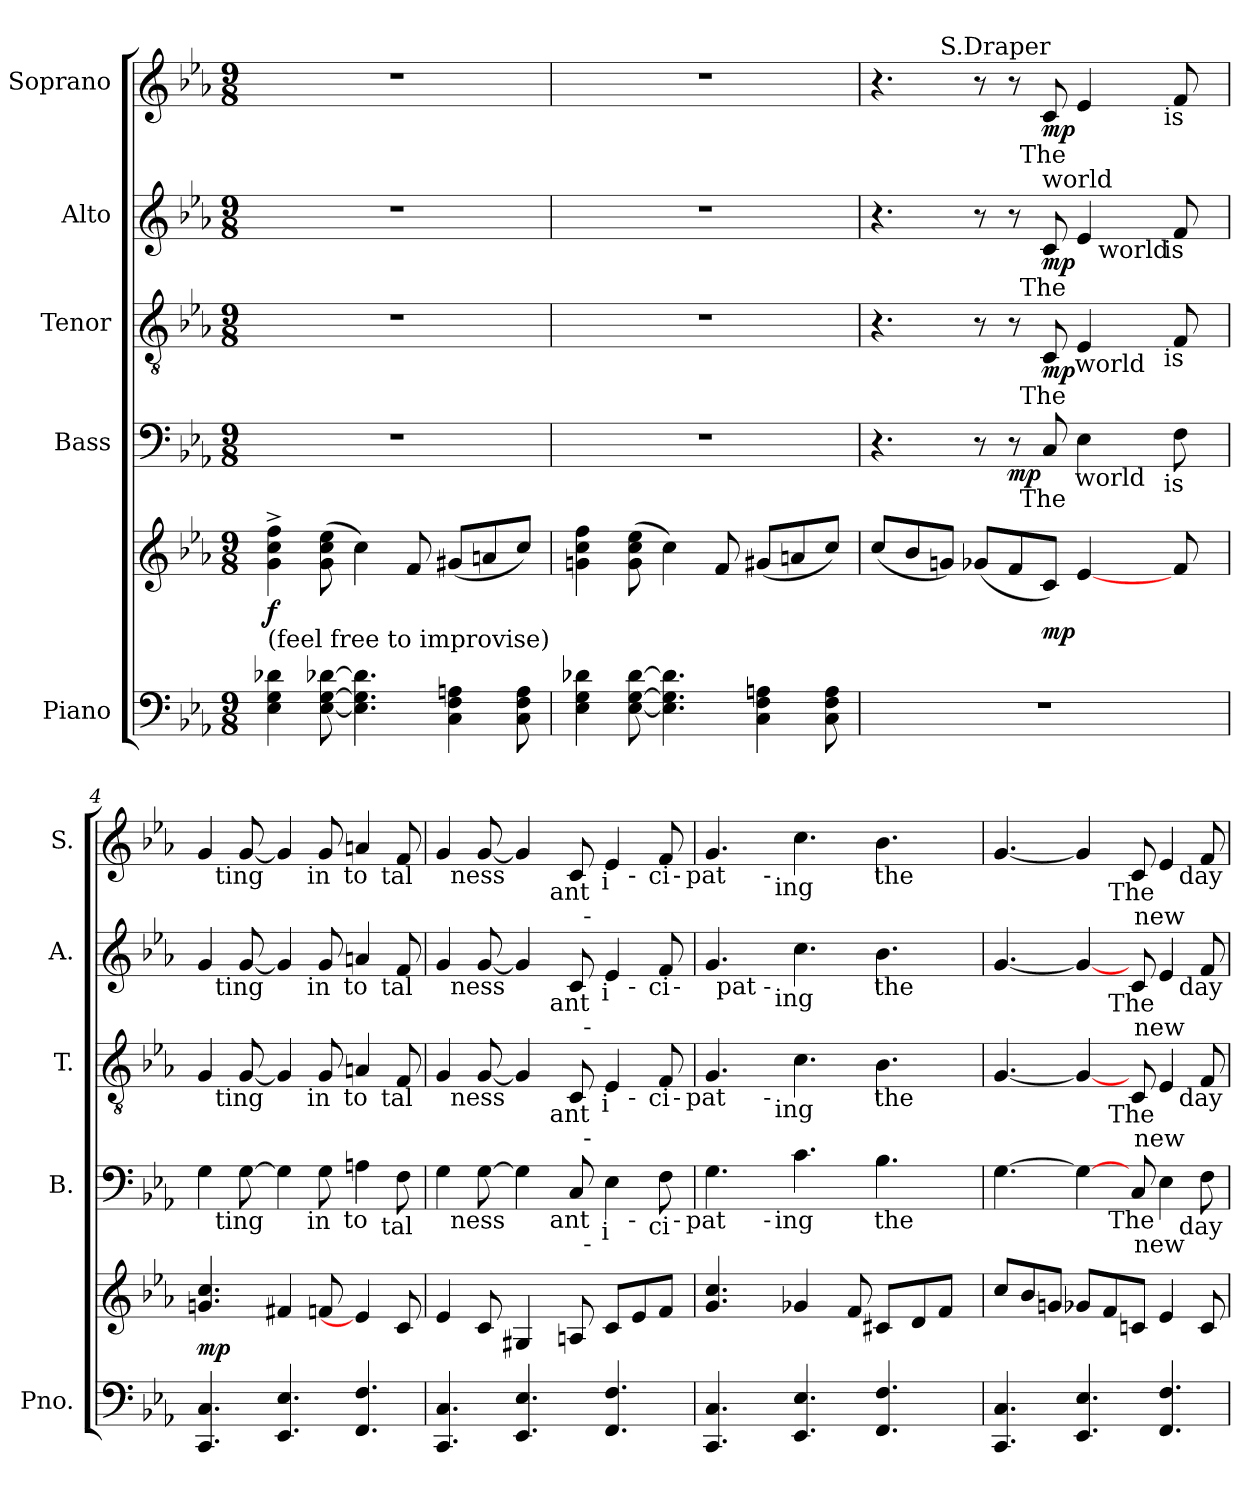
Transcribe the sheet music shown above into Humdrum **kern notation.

**kern	**kern	**dynam	**kern	**dynam	**kern	**dynam	**kern	**dynam	**kern	**dynam
*part5	*part5	*part5	*part4	*part4	*part3	*part3	*part2	*part2	*part1	*part1
*staff6	*staff5	*staff5/6	*staff4	*staff4	*staff3	*staff3	*staff2	*staff2	*staff1	*staff1
*I"Piano	*	*	*I"Bass	*	*I"Tenor	*	*I"Alto	*	*I"Soprano	*
*I'Pno.	*	*	*I'B.	*	*I'T.	*	*I'A.	*	*I'S.	*
!!LO:PB:g=z
*clefF4	*clefG2	*	*clefF4	*	*clefGv2	*	*clefG2	*	*clefG2	*
*	*	*	*	*	*ITrd7c12	*	*	*	*	*
*k[b-e-a-]	*k[b-e-a-]	*	*k[b-e-a-]	*	*k[b-e-a-]	*	*k[b-e-a-]	*	*k[b-e-a-]	*
*E-:	*E-:	*	*E-:	*	*E-:	*	*E-:	*	*E-:	*
*M9/8	*M9/8	*	*M9/8	*	*M9/8	*	*M9/8	*	*M9/8	*
*MM160	*MM160	*	*MM160	*	*MM160	*	*MM160	*	*MM160	*
=1	=1	=1	=1	=1	=1	=1	=1	=1	=1	=1
!LO:TX:a:t=(feel free to improvise)	!	!	!	!	!	!	!	!	!	!
!	!	!	!LO:N:vis=1	!	!LO:N:vis=1	!	!LO:N:vis=1	!	!LO:N:vis=1	!
4E-i\ 4Gi 4d-Xi	4gi\^ 4cci^ 4ffi^	f	8%9r	.	8%9r	.	8%9r	.	8%9r	.
[8E-i\ [8Gi [8d-Xi	(8gi\ 8cci 8ee-i	.	.	.	.	.	.	.	.	.
4.E-i\] 4.Gi] 4.d-i]	4cci\)	.	.	.	.	.	.	.	.	.
.	8fi/	.	.	.	.	.	.	.	.	.
4Ci\ 4Fi 4Ani	(8g#Xi/L	.	.	.	.	.	.	.	.	.
.	8ani/	.	.	.	.	.	.	.	.	.
8Ci\ 8Fi 8Ai	8cci/J)	.	.	.	.	.	.	.	.	.
=2	=2	=2	=2	=2	=2	=2	=2	=2	=2	=2
!	!	!	!LO:N:vis=1	!	!LO:N:vis=1	!	!LO:N:vis=1	!	!LO:N:vis=1	!
4E-i\ 4Gi 4d-Xi	4gni\ 4cci 4ffi	.	8%9r	.	8%9r	.	8%9r	.	8%9r	.
[8E-i\ [8Gi [8d-i	(8gi\ 8cci 8ee-i	.	.	.	.	.	.	.	.	.
4.E-i\] 4.Gi] 4.d-i]	4cci\)	.	.	.	.	.	.	.	.	.
.	8fi/	.	.	.	.	.	.	.	.	.
4Ci\ 4Fi 4Ani	(8g#Xi/L	.	.	.	.	.	.	.	.	.
.	8ani/	.	.	.	.	.	.	.	.	.
8Ci\ 8Fi 8Ai	8cci/J)	.	.	.	.	.	.	.	.	.
!!LO:LB:g=z
=3	=3	=3	=3	=3	=3	=3	=3	=3	=3	=3
!LO:N:vis=1	!	!	!	!	!	!	!	!	!	!
*	*	*	*^	*	*^	*	*^	*	*^	*
8%9r	(8cci/L	.	4.r	2ryy	.	4.r	2ryy	.	4.r	2ryy	.	4.r	4ryy	.
.	8b-i/	.	.	.	.	.	.	.	.	.	.	.	.	.
!	!	!	!	!	!	!	!	!	!	!	!	!	!LO:TX:a:t=S.Draper	!
.	8gni/J)	.	.	.	.	.	.	.	.	.	.	.	2..ryy	.
.	(8g-Xi/L	.	8r	.	.	8r	.	.	8r	.	.	8r	.	.
.	8fi/	.	8r	4ryy	mp	8r	4ryy	.	8r	4ryy	.	8r	.	.
!	!	!	!	!	!	!	!	!	!	!	!	!LO:TX:b:cj:t=The	!	!
!	!	!	!	!	!	!	!	!	!LO:TX:b:cj:t=The	!	!	!	!	!
!	!	!	!	!	!	!LO:TX:b:cj:t=The	!	!	!	!	!	!	!	!
!	!	!	!LO:TX:b:cj:t=The	!	!	!	!	!	!	!	!	!	!	!
.	8ci/J)	mp	8Ci/	.	.	8CCi/	.	mp	8ci/	.	mp	8ci/	.	mp
!	!	!	!	!	!	!	!	!	!	!	!	!LO:TX:b:cj:t=world	!	!
.	[4e-i/	.	4E-i\	32ryy	.	4EE-i/	32ryy	.	4e-i/	16ryy	.	4e-i/	.	.
.	.	.	.	64ryy	.	.	64ryy	.	.	.	.	.	.	.
.	.	.	.	128ryy	.	.	128ryy	.	.	.	.	.	.	.
.	.	.	.	512ryy	.	.	512ryy	.	.	.	.	.	.	.
!	!	!	!	!	!	!	!LO:TX:b:cj:t=world	!	!	!	!	!	!	!
!	!	!	!	!LO:TX:b:cj:t=world	!	!	!	!	!	!	!	!	!	!
.	.	.	.	4ryy	.	.	4ryy	.	.	.	.	.	.	.
.	.	.	.	.	.	.	.	.	.	64ryy	.	.	.	.
.	.	.	.	.	.	.	.	.	.	128ryy	.	.	.	.
.	.	.	.	.	.	.	.	.	.	512ryy	.	.	.	.
!	!	!	!	!	!	!	!	!	!	!LO:TX:b:cj:t=world	!	!	!	!
.	.	.	.	.	.	.	.	.	.	4ryy	.	.	.	.
!	!	!	!	!	!	!	!	!	!	!	!	!LO:TX:b:cj:t=is	!	!
!	!	!	!	!	!	!	!	!	!LO:TX:b:cj:t=is	!	!	!	!	!
!	!	!	!	!	!	!LO:TX:b:cj:t=is	!	!	!	!	!	!	!	!
!	!	!	!LO:TX:b:cj:t=is	!	!	!	!	!	!	!	!	!	!	!
.	8fi/	.	8Fi\	.	.	8FFi/	.	.	8fi/	.	.	8fi/	.	.
.	.	.	.	16ryy	.	.	16ryy	.	.	.	.	.	.	.
.	.	.	.	.	.	.	.	.	.	32ryy	.	.	.	.
.	.	.	.	256.ryy	.	.	256.ryy	.	.	256.ryy	.	.	.	.
=4	=4	=4	=4	=4	=4	=4	=4	=4	=4	=4	=4	=4	=4	=4
!	!	!	!	!	!	!	!	!	!	!	!	!LO:TX:b:cj:t=wai	!	!
!	!	!	!	!	!	!	!	!	!LO:TX:b:cj:t=wai	!	!	!	!	!
!	!	!	!	!	!	!LO:TX:b:cj:t=wai	!	!	!	!	!	!	!	!
!	!	!	!LO:TX:b:cj:t=wai	!	!	!	!	!	!	!	!	!	!	!
*	*	*	*v	*v	*	*	*	*	*v	*v	*	*v	*v	*
*	*	*	*	*	*v	*v	*	*	*	*	*
4.CCi/ 4.Ci	4.gni/ 4.cci	mp	4Gi\	.	4GGi/	.	4gi/	.	4gi/	.
!	!	!	!	!	!	!	!	!	!LO:TX:b:cj:t=ting	!
!	!	!	!	!	!	!	!LO:TX:b:cj:t=ting	!	!	!
!	!	!	!	!	!LO:TX:b:cj:t=ting	!	!	!	!	!
!	!	!	!LO:TX:b:cj:t=ting	!	!	!	!	!	!	!
.	.	.	[8Gi\	.	[8GGi/	.	[8gi/	.	[8gi/	.
4.EE-i/ 4.E-i	4f#Xi/	.	4Gi\]	.	4GGi/]	.	4gi/]	.	4gi/]	.
!	!	!	!	!	!	!	!	!	!LO:TX:b:cj:t=in	!
!	!	!	!	!	!	!	!LO:TX:b:cj:t=in	!	!	!
!	!	!	!	!	!LO:TX:b:cj:t=in	!	!	!	!	!
!	!	!	!LO:TX:b:cj:t=in	!	!	!	!	!	!	!
.	8fni/	.	8Gi\	.	8GGi/	.	8gi/	.	8gi/	.
!	!	!	!	!	!	!	!	!	!LO:TX:b:cj:t=to	!
!	!	!	!	!	!	!	!LO:TX:b:cj:t=to	!	!	!
!	!	!	!	!	!LO:TX:b:cj:t=to	!	!	!	!	!
!	!	!	!LO:TX:b:cj:t=to	!	!	!	!	!	!	!
4.FFi/ 4.Fi	4e-i/]	.	4Ani\	.	4AAni/	.	4ani/	.	4ani/	.
!	!	!	!	!	!	!	!	!	!LO:TX:b:cj:t=tal	!
!	!	!	!	!	!	!	!LO:TX:b:cj:t=tal	!	!	!
!	!	!	!	!	!LO:TX:b:cj:t=tal	!	!	!	!	!
!	!	!	!LO:TX:b:cj:t=tal	!	!	!	!	!	!	!
.	8ci/	.	8Fi\	.	8FFi/	.	8fi/	.	8fi/	.
=5	=5	=5	=5	=5	=5	=5	=5	=5	=5	=5
!	!	!	!	!	!	!	!	!	!LO:TX:b:cj:t=dark	!
!	!	!	!	!	!	!	!LO:TX:b:cj:t=dark	!	!	!
!	!	!	!	!	!LO:TX:b:cj:t=dark	!	!	!	!	!
!	!	!	!LO:TX:b:cj:t=dark	!	!	!	!	!	!	!
*	*	*	*^	*	*^	*	*^	*	*^	*
*	*	*	*	*^	*	*	*^	*	*	*^	*	*	*^	*
*	*	*	*	*	*^	*	*	*	*^	*	*	*	*^	*	*	*	*^	*
4.CCi/ 4.Ci	4e-i/	.	4Gi\	2ryy	2..ryy	1ryy	.	4GGi/	2ryy	2..ryy	1ryy	.	4gi/	2ryy	2..ryy	1ryy	.	4gi/	2ryy	2..ryy	1ryy	.
!	!	!	!	!	!	!	!	!	!	!	!	!	!	!	!	!	!	!LO:TX:b:cj:t=ness	!	!	!	!
!	!	!	!	!	!	!	!	!	!	!	!	!	!LO:TX:b:cj:t=ness	!	!	!	!	!	!	!	!	!
!	!	!	!	!	!	!	!	!LO:TX:b:cj:t=ness	!	!	!	!	!	!	!	!	!	!	!	!	!	!
!	!	!	!LO:TX:b:cj:t=ness	!	!	!	!	!	!	!	!	!	!	!	!	!	!	!	!	!	!	!
.	8ci/	.	[8Gi\	.	.	.	.	[8GGi/	.	.	.	.	[8gi/	.	.	.	.	[8gi/	.	.	.	.
4.EE-i/ 4.E-i	4G#Xi/	.	4Gi\]	.	.	.	.	4GGi/]	.	.	.	.	4gi/]	.	.	.	.	4gi/]	.	.	.	.
.	.	.	.	8.ryy	.	.	.	.	8.ryy	.	.	.	.	8.ryy	.	.	.	.	8.ryy	.	.	.
!	!	!	!	!	!	!	!	!	!	!	!	!	!	!	!	!	!	!LO:TX:b:cj:t=ant	!	!	!	!
!	!	!	!	!	!	!	!	!	!	!	!	!	!LO:TX:b:cj:t=ant	!	!	!	!	!	!	!	!	!
!	!	!	!	!	!	!	!	!LO:TX:b:cj:t=ant	!	!	!	!	!	!	!	!	!	!	!	!	!	!
!	!	!	!LO:TX:b:cj:t=ant	!	!	!	!	!	!	!	!	!	!	!	!	!	!	!	!	!	!	!
.	8Ani/	.	8Ci/	.	.	.	.	8CCi/	.	.	.	.	8ci/	.	.	.	.	8ci/	.	.	.	.
!	!	!	!	!	!	!	!	!	!	!	!	!	!	!	!	!	!	!	!LO:TX:b:cj:t=-	!	!	!
!	!	!	!	!	!	!	!	!	!	!	!	!	!	!LO:TX:b:cj:t=-	!	!	!	!	!	!	!	!
!	!	!	!	!	!	!	!	!	!LO:TX:b:cj:t=-	!	!	!	!	!	!	!	!	!	!	!	!	!
!	!	!	!	!LO:TX:b:cj:t=-	!	!	!	!	!	!	!	!	!	!	!	!	!	!	!	!	!	!
.	.	.	.	4..ryy	.	.	.	.	4..ryy	.	.	.	.	4..ryy	.	.	.	.	4..ryy	.	.	.
!	!	!	!	!	!	!	!	!	!	!	!	!	!	!	!	!	!	!LO:TX:b:cj:t=i	!	!	!	!
!	!	!	!	!	!	!	!	!	!	!	!	!	!LO:TX:b:cj:t=i	!	!	!	!	!	!	!	!	!
!	!	!	!	!	!	!	!	!LO:TX:b:cj:t=i	!	!	!	!	!	!	!	!	!	!	!	!	!	!
!	!	!	!LO:TX:b:cj:t=i	!	!	!	!	!	!	!	!	!	!	!	!	!	!	!	!	!	!	!
4.FFi/ 4.Fi	8ci/L	.	4E-i\	.	.	.	.	4EE-i/	.	.	.	.	4e-i/	.	.	.	.	4e-i/	.	.	.	.
!	!	!	!	!	!	!	!	!	!	!	!	!	!	!	!	!	!	!	!	!LO:TX:b:cj:t=-	!	!
!	!	!	!	!	!	!	!	!	!	!	!	!	!	!	!LO:TX:b:cj:t=-	!	!	!	!	!	!	!
!	!	!	!	!	!	!	!	!	!	!LO:TX:b:cj:t=-	!	!	!	!	!	!	!	!	!	!	!	!
!	!	!	!	!	!LO:TX:b:cj:t=-	!	!	!	!	!	!	!	!	!	!	!	!	!	!	!	!	!
.	8e-i/	.	.	.	4ryy	.	.	.	.	4ryy	.	.	.	.	4ryy	.	.	.	.	4ryy	.	.
!	!	!	!	!	!	!	!	!	!	!	!	!	!	!	!	!	!	!LO:TX:b:cj:t=ci	!	!	!	!
!	!	!	!	!	!	!	!	!	!	!	!	!	!LO:TX:b:cj:t=ci	!	!	!	!	!	!	!	!	!
!	!	!	!	!	!	!	!	!LO:TX:b:cj:t=ci	!	!	!	!	!	!	!	!	!	!	!	!	!	!
!	!	!	!LO:TX:b:cj:t=ci	!	!	!	!	!	!	!	!	!	!	!	!	!	!	!	!	!	!	!
.	8fi/J	.	8Fi\	.	.	16ryy	.	8FFi/	.	.	16ryy	.	8fi/	.	.	16ryy	.	8fi/	.	.	16ryy	.
!	!	!	!	!	!	!	!	!	!	!	!	!	!	!	!	!	!	!	!	!	!LO:TX:b:cj:t=-	!
!	!	!	!	!	!	!	!	!	!	!	!	!	!	!	!	!LO:TX:b:cj:t=-	!	!	!	!	!	!
!	!	!	!	!	!	!	!	!	!	!	!LO:TX:b:cj:t=-	!	!	!	!	!	!	!	!	!	!	!
!	!	!	!	!	!	!LO:TX:b:cj:t=-	!	!	!	!	!	!	!	!	!	!	!	!	!	!	!	!
.	.	.	.	.	.	16ryy	.	.	.	.	16ryy	.	.	.	.	16ryy	.	.	.	.	16ryy	.
!!LO:PB:g=z
=6	=6	=6	=6	=6	=6	=6	=6	=6	=6	=6	=6	=6	=6	=6	=6	=6	=6	=6	=6	=6	=6	=6
!	!	!	!	!	!	!	!	!	!	!	!	!	!	!	!	!	!	!LO:TX:b:cj:t=pat	!	!	!	!
!	!	!	!	!	!	!	!	!LO:TX:b:cj:t=pat	!	!	!	!	!	!	!	!	!	!	!	!	!	!
!	!	!	!LO:TX:b:cj:t=pat	!	!	!	!	!	!	!	!	!	!	!	!	!	!	!	!	!	!	!
*	*	*	*	*	*v	*v	*	*	*	*	*	*	*	*	*	*	*	*	*	*v	*v	*
*	*	*	*	*	*	*	*	*	*v	*v	*	*	*	*	*	*	*	*	*	*
4.CCi/ 4.Ci	4.gi/ 4.cci	.	4.Gi\	4ryy	2ryy	.	4.GGi/	4ryy	2ryy	.	4.gi/	16ryy	4ryy	2ryy	.	4.gi/	4ryy	2ryy	.
.	.	.	.	.	.	.	.	.	.	.	.	32ryy	.	.	.	.	.	.	.
.	.	.	.	.	.	.	.	.	.	.	.	1024ryy	.	.	.	.	.	.	.
!	!	!	!	!	!	!	!	!	!	!	!	!LO:TX:b:cj:t=pat	!	!	!	!	!	!	!
.	.	.	.	.	.	.	.	.	.	.	.	1ryy	.	.	.	.	.	.	.
!	!	!	!	!	!	!	!	!	!	!	!	!	!	!	!	!	!LO:TX:b:cj:t=-	!	!
!	!	!	!	!	!	!	!	!	!	!	!	!	!LO:TX:b:cj:t=-	!	!	!	!	!	!
!	!	!	!	!	!	!	!	!LO:TX:b:cj:t=-	!	!	!	!	!	!	!	!	!	!	!
!	!	!	!	!LO:TX:b:cj:t=-	!	!	!	!	!	!	!	!	!	!	!	!	!	!	!
.	.	.	.	2..ryy	.	.	.	2..ryy	.	.	.	.	2..ryy	.	.	.	2..ryy	.	.
!	!	!	!	!	!	!	!	!	!	!	!	!	!	!	!	!LO:TX:b:cj:t=ing	!	!	!
!	!	!	!	!	!	!	!	!	!	!	!LO:TX:b:cj:t=ing	!	!	!	!	!	!	!	!
!	!	!	!	!	!	!	!LO:TX:b:cj:t=ing	!	!	!	!	!	!	!	!	!	!	!	!
!	!	!	!LO:TX:b:cj:t=ing	!	!	!	!	!	!	!	!	!	!	!	!	!	!	!	!
4.EE-i/ 4.E-i	4g-Xi/	.	4.ci\	.	.	.	4.Ci\	.	.	.	4.cci\	.	.	.	.	4.cci\	.	.	.
.	.	.	.	.	4ryy	.	.	.	4ryy	.	.	.	.	4ryy	.	.	.	4ryy	.
.	8fi/	.	.	.	.	.	.	.	.	.	.	.	.	.	.	.	.	.	.
4.FFi/ 4.Fi	8c#Xi/L	.	4.B-i\	.	16ryy	.	4.BB-i\	.	16ryy	.	4.b-i\	.	.	16ryy	.	4.b-i\	.	16ryy	.
!	!	!	!	!	!	!	!	!	!	!	!	!	!	!	!	!	!	!LO:TX:b:cj:t=the	!
!	!	!	!	!	!	!	!	!	!	!	!	!	!	!LO:TX:b:cj:t=the	!	!	!	!	!
!	!	!	!	!	!	!	!	!	!LO:TX:b:cj:t=the	!	!	!	!	!	!	!	!	!	!
!	!	!	!	!	!LO:TX:b:cj:t=the	!	!	!	!	!	!	!	!	!	!	!	!	!	!
.	.	.	.	.	4ryy	.	.	.	4ryy	.	.	.	.	4ryy	.	.	.	4ryy	.
.	8di/	.	.	.	.	.	.	.	.	.	.	.	.	.	.	.	.	.	.
.	8fi/J	.	.	.	.	.	.	.	.	.	.	.	.	.	.	.	.	.	.
.	.	.	.	.	16ryy	.	.	.	16ryy	.	.	.	.	16ryy	.	.	.	16ryy	.
.	.	.	.	.	.	.	.	.	.	.	.	64ryy	.	.	.	.	.	.	.
.	.	.	.	.	.	.	.	.	.	.	.	128...ryy	.	.	.	.	.	.	.
=7	=7	=7	=7	=7	=7	=7	=7	=7	=7	=7	=7	=7	=7	=7	=7	=7	=7	=7	=7
!	!	!	!	!	!	!	!	!	!	!	!	!	!	!	!	!LO:TX:b:cj:t=light	!	!	!
!	!	!	!	!	!	!	!	!	!	!	!LO:TX:b:cj:t=light	!	!	!	!	!	!	!	!
!	!	!	!	!	!	!	!LO:TX:b:cj:t=light	!	!	!	!	!	!	!	!	!	!	!	!
!	!	!	!LO:TX:b:cj:t=light	!	!	!	!	!	!	!	!	!	!	!	!	!	!	!	!
*	*	*	*v	*v	*v	*	*	*	*	*	*v	*v	*v	*v	*	*v	*v	*v	*
*	*	*	*	*	*v	*v	*v	*	*	*	*	*
4.CCi/ 4.Ci	8cci/L	.	[4.Gi\	.	[4.GGi/	.	[4.gi/	.	[4.gi/	.
.	8b-i/	.	.	.	.	.	.	.	.	.
.	8gni/J	.	.	.	.	.	.	.	.	.
4.EE-i/ 4.E-i	8g-Xi/L	.	4Gi\_	.	4GGi/_	.	4gi/_	.	4gi/]	.
.	8fi/	.	.	.	.	.	.	.	.	.
!	!	!	!	!	!	!	!	!	!LO:TX:b:cj:t=The	!
!	!	!	!	!	!	!	!LO:TX:b:cj:t=The	!	!	!
!	!	!	!	!	!LO:TX:b:cj:t=The	!	!	!	!	!
!	!	!	!LO:TX:b:cj:t=The	!	!	!	!	!	!	!
.	8cni/J	.	8Ci/	.	8CCi/	.	8ci/	.	8ci/	.
!	!	!	!	!	!	!	!	!	!LO:TX:b:cj:t=new	!
!	!	!	!	!	!	!	!LO:TX:b:cj:t=new	!	!	!
!	!	!	!	!	!LO:TX:b:cj:t=new	!	!	!	!	!
!	!	!	!LO:TX:b:cj:t=new	!	!	!	!	!	!	!
4.FFi/ 4.Fi	4e-i/	.	4E-i\	.	4EE-i/	.	4e-i/	.	4e-i/	.
!	!	!	!	!	!	!	!	!	!LO:TX:b:cj:t=day	!
!	!	!	!	!	!	!	!LO:TX:b:cj:t=day	!	!	!
!	!	!	!	!	!LO:TX:b:cj:t=day	!	!	!	!	!
!	!	!	!LO:TX:b:cj:t=day	!	!	!	!	!	!	!
.	8ci/	.	8Fi\	.	8FFi/	.	8fi/	.	8fi/	.
=	=	=	=	=	=	=	=	=	=	=
*-	*-	*-	*-	*-	*-	*-	*-	*-	*-	*-
